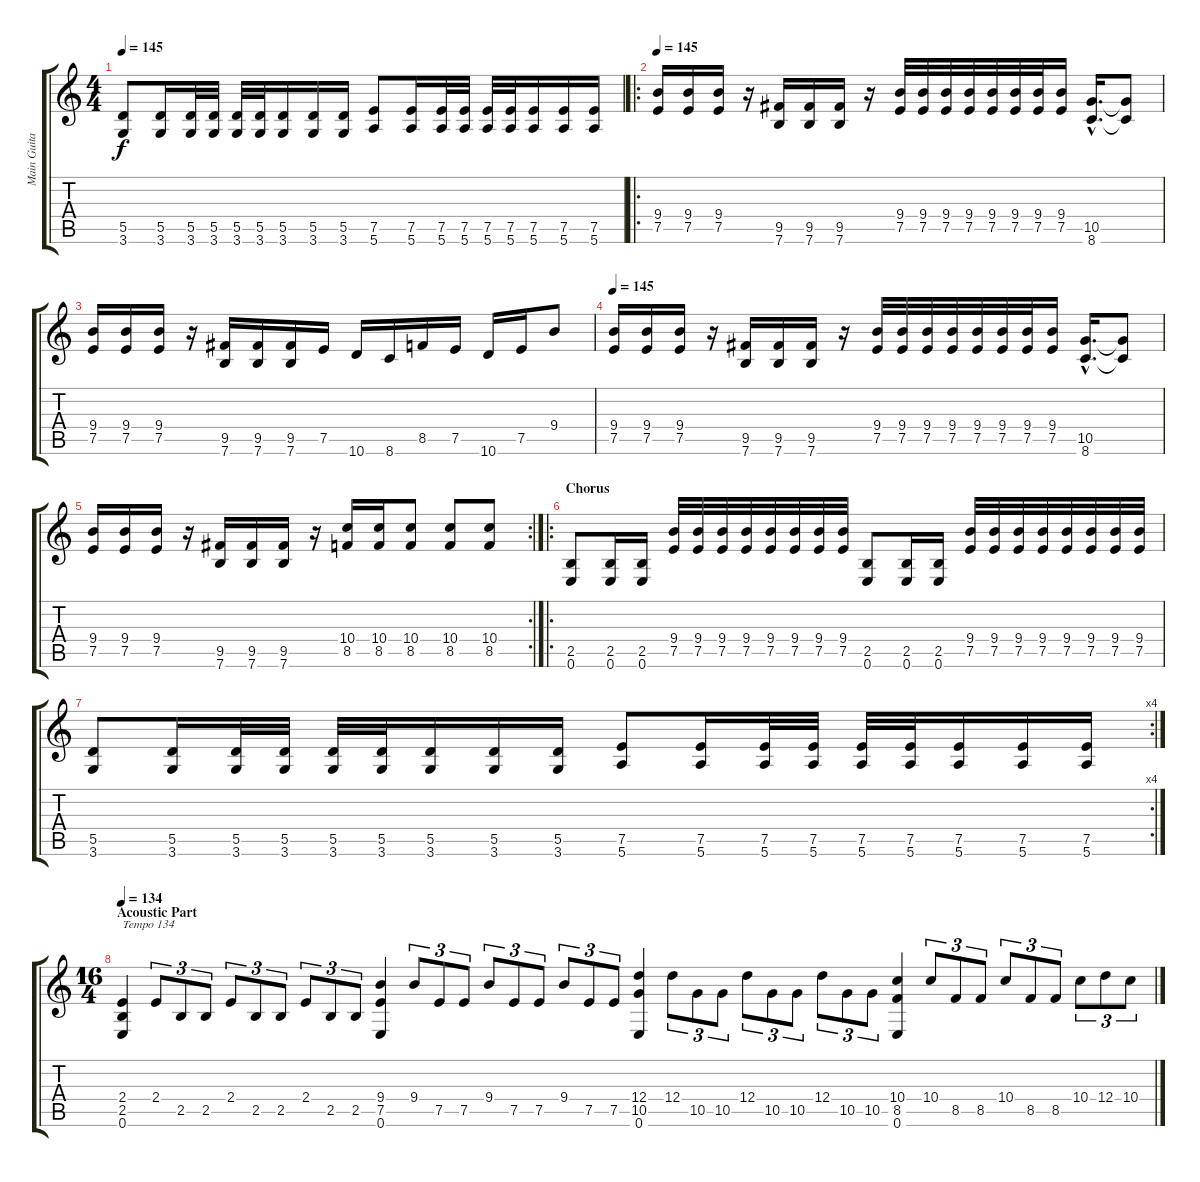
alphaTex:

\track ("Main Guitar " "Main Guita") {instrument electricguitarclean}
\staff {score tabs}
\tuning (E4 B3 G3 D3 A2 E2) {hide}
\ts (4 4)
\tempo 145
\clef g2
\ks c
(5.5 3.6).8{dy f} (5.5 3.6).16 (5.5 3.6).32 (5.5 3.6).32 (5.5 3.6).32 (5.5 3.6).32 (5.5 3.6).16 (5.5 3.6).16 (5.5 3.6).16 (7.5 5.6).8 (7.5 5.6).16 (7.5 5.6).32 (7.5 5.6).32 (7.5 5.6).32 (7.5 5.6).32 (7.5 5.6).16 (7.5 5.6).16 (7.5 5.6).16 |
\ro
\tempo 145
(9.4 7.5).16 (9.4 7.5).16 (9.4 7.5).16 r.16 (9.5 7.6).16 (9.5 7.6).16 (9.5 7.6).16 r.16 (9.4 7.5).32 (9.4 7.5).32 (9.4 7.5).32 (9.4 7.5).32 (9.4 7.5).32 (9.4 7.5).32 (9.4 7.5).32 (9.4 7.5).16 (10.5{hac} 8.6{hac}).16{d} (10.5{t} 8.6{t}).8 |
(9.4 7.5).16 (9.4 7.5).16 (9.4 7.5).16 r.16 (9.5 7.6).16 (9.5 7.6).16 (9.5 7.6).16 7.5.16 10.6.16 8.6.16 8.5.16 7.5.16 10.6.16 7.5.16 9.4.8 |
\tempo 145
(9.4 7.5).16 (9.4 7.5).16 (9.4 7.5).16 r.16 (9.5 7.6).16 (9.5 7.6).16 (9.5 7.6).16 r.16 (9.4 7.5).32 (9.4 7.5).32 (9.4 7.5).32 (9.4 7.5).32 (9.4 7.5).32 (9.4 7.5).32 (9.4 7.5).32 (9.4 7.5).16 (10.5{hac} 8.6{hac}).16{d} (10.5{t} 8.6{t}).8 |
\rc 2
(9.4 7.5).16 (9.4 7.5).16 (9.4 7.5).16 r.16 (9.5 7.6).16 (9.5 7.6).16 (9.5 7.6).16 r.16 (10.4 8.5).16 (10.4 8.5).16 (10.4 8.5).8 (10.4 8.5).8 (10.4 8.5).8 |
\ro
\section ("" "Chorus")
(2.5 0.6).8 (2.5 0.6).16 (2.5 0.6).16 (9.4 7.5).32 (9.4 7.5).32 (9.4 7.5).32 (9.4 7.5).32 (9.4 7.5).32 (9.4 7.5).32 (9.4 7.5).32 (9.4 7.5).32 (2.5 0.6).8 (2.5 0.6).16 (2.5 0.6).16 (9.4 7.5).32 (9.4 7.5).32 (9.4 7.5).32 (9.4 7.5).32 (9.4 7.5).32 (9.4 7.5).32 (9.4 7.5).32 (9.4 7.5).32 |
\rc 4
(5.5 3.6).8 (5.5 3.6).16 (5.5 3.6).32 (5.5 3.6).32 (5.5 3.6).32 (5.5 3.6).32 (5.5 3.6).16 (5.5 3.6).16 (5.5 3.6).16 (7.5 5.6).8 (7.5 5.6).16 (7.5 5.6).32 (7.5 5.6).32 (7.5 5.6).32 (7.5 5.6).32 (7.5 5.6).16 (7.5 5.6).16 (7.5 5.6).16 |
\ts (16 4)
\section ("" "Acoustic Part")
\tempo 134
(2.4 2.5 0.6).4{txt "Tempo 134" instrument electricguitarclean} 2.4.8{tu (3 2)} 2.5.8{tu (3 2)} 2.5.8{tu (3 2)} 2.4.8{tu (3 2)} 2.5.8{tu (3 2)} 2.5.8{tu (3 2)} 2.4.8{tu (3 2)} 2.5.8{tu (3 2)} 2.5.8{tu (3 2)} (9.4 7.5 0.6).4 9.4.8{tu (3 2)} 7.5.8{tu (3 2)} 7.5.8{tu (3 2)} 9.4.8{tu (3 2)} 7.5.8{tu (3 2)} 7.5.8{tu (3 2)} 9.4.8{tu (3 2)} 7.5.8{tu (3 2)} 7.5.8{tu (3 2)} (12.4 10.5 0.6).4 12.4.8{tu (3 2)} 10.5.8{tu (3 2)} 10.5.8{tu (3 2)} 12.4.8{tu (3 2)} 10.5.8{tu (3 2)} 10.5.8{tu (3 2)} 12.4.8{tu (3 2)} 10.5.8{tu (3 2)} 10.5.8{tu (3 2)} (10.4 8.5 0.6).4 10.4.8{tu (3 2)} 8.5.8{tu (3 2)} 8.5.8{tu (3 2)} 10.4.8{tu (3 2)} 8.5.8{tu (3 2)} 8.5.8{tu (3 2)} 10.4.8{tu (3 2)} 12.4.8{tu (3 2)} 10.4.8{tu (3 2)}
